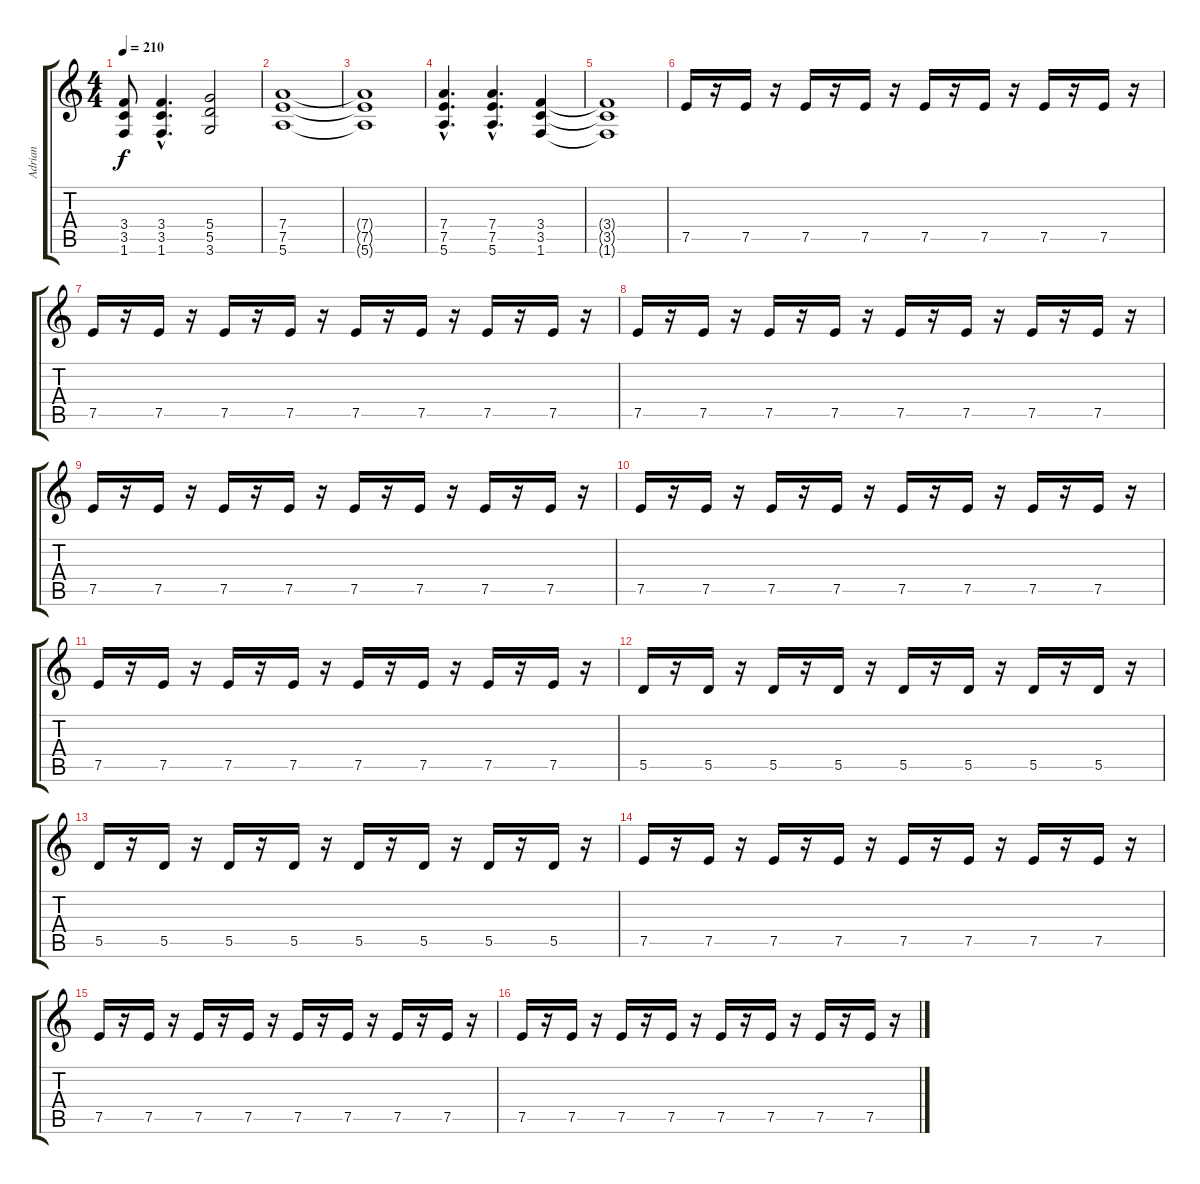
\track ("Adrian" "Adrian") {instrument distortionguitar}
\staff {score tabs}
\tuning (E4 B3 G3 D3 A2 E2) {hide}
\ts (4 4)
\tempo 210
\clef g2
\ks c
(3.4{t} 3.5{t} 1.6{t}).8{dy f} (3.4{hac} 3.5{hac} 1.6{hac}).4{d} (5.4 5.5 3.6).2 |
(7.4 7.5 5.6).1 |
(7.4{t} 7.5{t} 5.6{t}).1 |
(7.4{hac} 7.5{hac} 5.6{hac}).4{d} (7.4{hac} 7.5{hac} 5.6{hac}).4{d} (3.4 3.5 1.6).4 |
(3.4{t} 3.5{t} 1.6{t}).1 |
7.5.16 r.16 7.5.16 r.16 7.5.16 r.16 7.5.16 r.16 7.5.16 r.16 7.5.16 r.16 7.5.16 r.16 7.5.16 r.16 |
7.5.16 r.16 7.5.16 r.16 7.5.16 r.16 7.5.16 r.16 7.5.16 r.16 7.5.16 r.16 7.5.16 r.16 7.5.16 r.16 |
7.5.16 r.16 7.5.16 r.16 7.5.16 r.16 7.5.16 r.16 7.5.16 r.16 7.5.16 r.16 7.5.16 r.16 7.5.16 r.16 |
7.5.16 r.16 7.5.16 r.16 7.5.16 r.16 7.5.16 r.16 7.5.16 r.16 7.5.16 r.16 7.5.16 r.16 7.5.16 r.16 |
7.5.16 r.16 7.5.16 r.16 7.5.16 r.16 7.5.16 r.16 7.5.16 r.16 7.5.16 r.16 7.5.16 r.16 7.5.16 r.16 |
7.5.16 r.16 7.5.16 r.16 7.5.16 r.16 7.5.16 r.16 7.5.16 r.16 7.5.16 r.16 7.5.16 r.16 7.5.16 r.16 |
5.5.16 r.16 5.5.16 r.16 5.5.16 r.16 5.5.16 r.16 5.5.16 r.16 5.5.16 r.16 5.5.16 r.16 5.5.16 r.16 |
5.5.16 r.16 5.5.16 r.16 5.5.16 r.16 5.5.16 r.16 5.5.16 r.16 5.5.16 r.16 5.5.16 r.16 5.5.16 r.16 |
7.5.16 r.16 7.5.16 r.16 7.5.16 r.16 7.5.16 r.16 7.5.16 r.16 7.5.16 r.16 7.5.16 r.16 7.5.16 r.16 |
7.5.16 r.16 7.5.16 r.16 7.5.16 r.16 7.5.16 r.16 7.5.16 r.16 7.5.16 r.16 7.5.16 r.16 7.5.16 r.16 |
7.5.16 r.16 7.5.16 r.16 7.5.16 r.16 7.5.16 r.16 7.5.16 r.16 7.5.16 r.16 7.5.16 r.16 7.5.16 r.16
